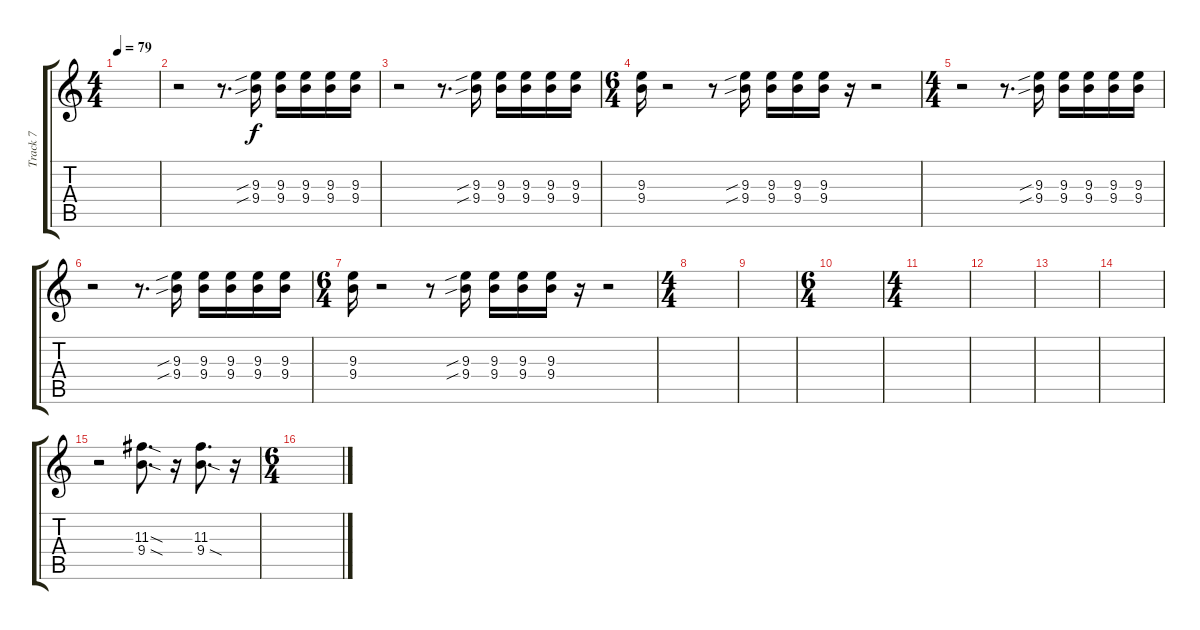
\track ("Track 7" "Track 7") {instrument distortionguitar}
\staff {score tabs}
\tuning (E4 B3 G3 D3 A2 E2) {hide}
\ts (4 4)
\tempo 79
\clef g2
\ks c
|
r.2 r.8{d} (9.3{sib} 9.4{sib}).16 (9.3 9.4).16 (9.3 9.4).16 (9.3 9.4).16 (9.3 9.4).16 |
r.2 r.8{d} (9.3{sib} 9.4{sib}).16 (9.3 9.4).16 (9.3 9.4).16 (9.3 9.4).16 (9.3 9.4).16 |
\ts (6 4)
(9.3 9.4).16 r.2 r.8 (9.3{sib} 9.4{sib}).16 (9.3 9.4).16 (9.3 9.4).16 (9.3 9.4).16 r.16 r.2 |
\ts (4 4)
r.2 r.8{d} (9.3{sib} 9.4{sib}).16 (9.3 9.4).16 (9.3 9.4).16 (9.3 9.4).16 (9.3 9.4).16 |
r.2 r.8{d} (9.3{sib} 9.4{sib}).16 (9.3 9.4).16 (9.3 9.4).16 (9.3 9.4).16 (9.3 9.4).16 |
\ts (6 4)
(9.3 9.4).16 r.2 r.8 (9.3{sib} 9.4{sib}).16 (9.3 9.4).16 (9.3 9.4).16 (9.3 9.4).16 r.16 r.2 |
\ts (4 4)
|
|
\ts (6 4)
|
\ts (4 4)
|
|
|
|
r.2 (11.3{sod} 9.4{sod}).8{d} r.16 (11.3 9.4{sod}).8{d} r.16 |
\ts (6 4)
